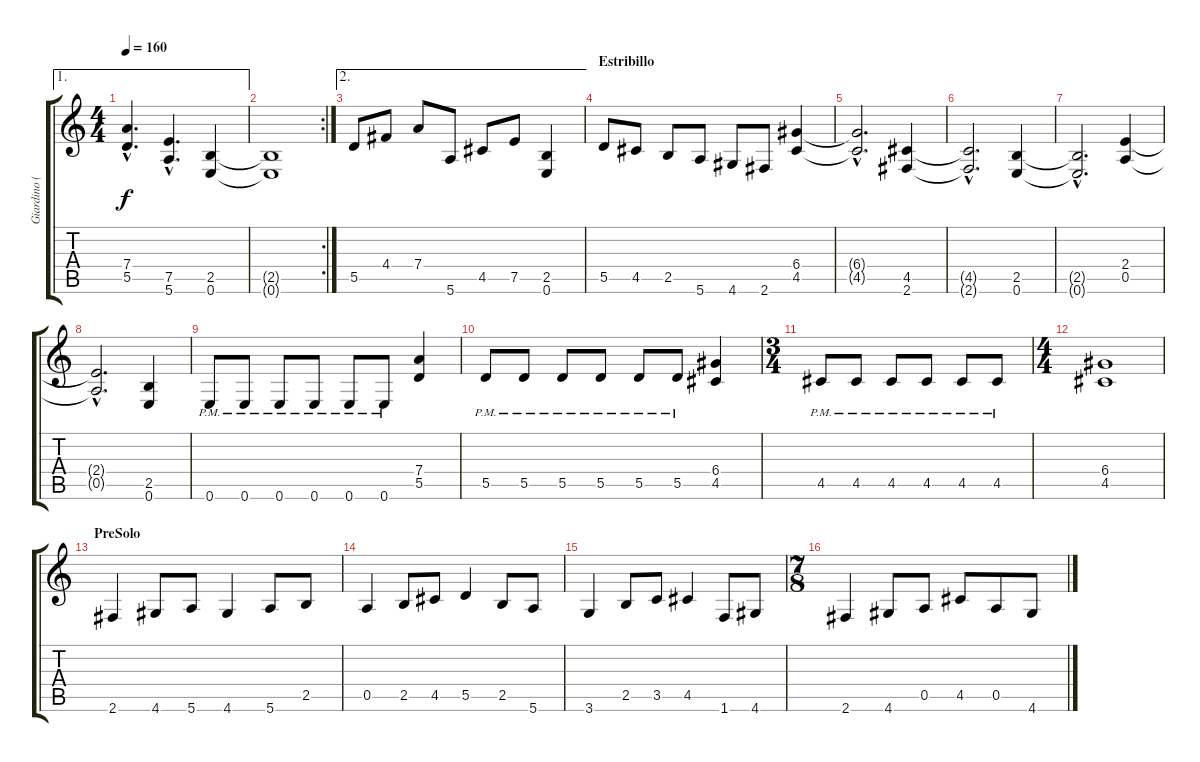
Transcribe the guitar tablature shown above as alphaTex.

\track ("Giardino (Ritmo)" "Giardino (") {instrument distortionguitar}
\staff {score tabs}
\tuning (E4 B3 G3 D3 A2 E2) {hide}
\ae 1
\ts (4 4)
\tempo 160
\clef g2
\ks c
(7.4{hac} 5.5{hac}).4{d dy f} (7.5{hac} 5.6{hac}).4{d} (2.5 0.6).4 |
\rc 2
(2.5{t} 0.6{t}).1 |
\ae 2
5.5.8 4.4.8 7.4.8 5.6.8 4.5.8 7.5.8 (2.5 0.6).4 |
\section ("" "Estribillo")
5.5.8 4.5.8 2.5.8 5.6.8 4.6.8 2.6.8 (6.4 4.5).4 |
(6.4{hac t} 4.5{hac t}).2{d} (4.5 2.6).4 |
(4.5{hac t} 2.6{hac t}).2{d} (2.5 0.6).4 |
(2.5{hac t} 0.6{hac t}).2{d} (2.4 0.5).4 |
(2.4{hac t} 0.5{hac t}).2{d} (2.5 0.6).4 |
0.6{pm}.8 0.6{pm}.8 0.6{pm}.8 0.6{pm}.8 0.6{pm}.8 0.6{pm}.8 (7.4 5.5).4 |
5.5{pm}.8 5.5{pm}.8 5.5{pm}.8 5.5{pm}.8 5.5{pm}.8 5.5{pm}.8 (6.4 4.5).4 |
\ts (3 4)
4.5{pm}.8 4.5{pm}.8 4.5{pm}.8 4.5{pm}.8 4.5{pm}.8 4.5{pm}.8 |
\ts (4 4)
(6.4 4.5).1 |
\section ("" "PreSolo")
2.6.4 4.6.8 5.6.8 4.6.4 5.6.8 2.5.8 |
0.5.4 2.5.8 4.5.8 5.5.4 2.5.8 5.6.8 |
3.6.4 2.5.8 3.5.8 4.5.4 1.6.8 4.6.8 |
\ts (7 8)
2.6.4 4.6.8 0.5.8 4.5.8 0.5.8 4.6.8
